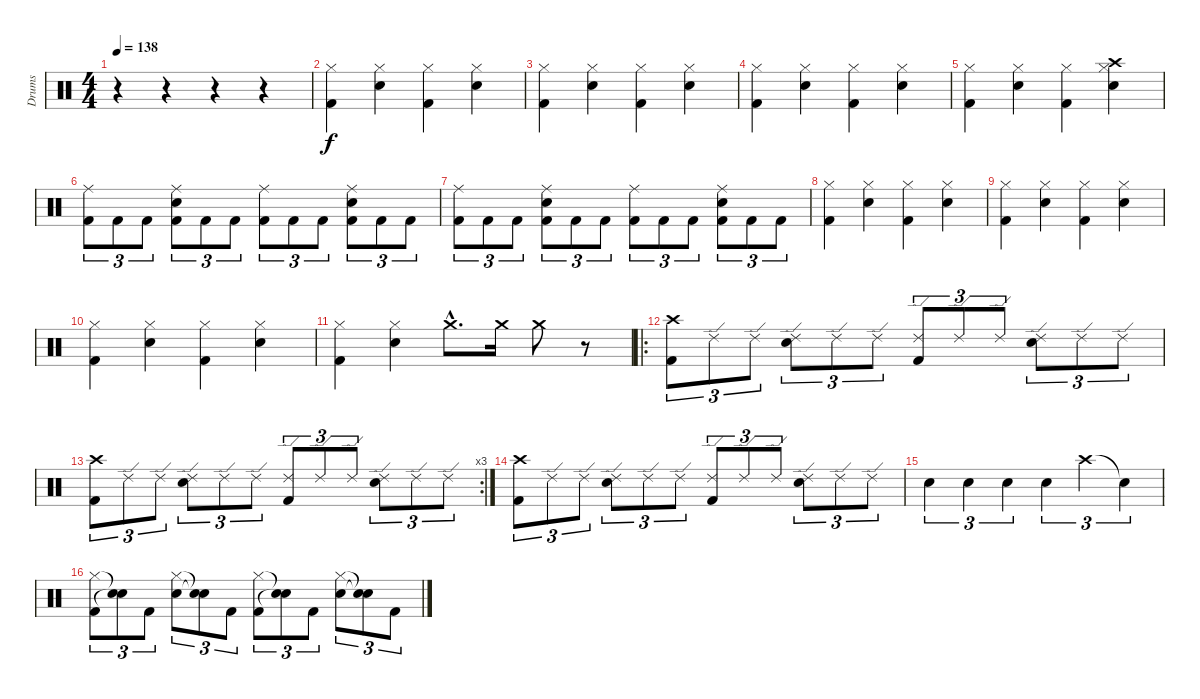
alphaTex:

\track ("Drums" "Drums") {instrument percussion}
\staff {score}
\articulation defaults
\ts (4 4)
\tempo 138
\clef neutral
\ks c
r.4{dy f} r.4 r.4 r.4 |
("Hi-Hat (closed)" "Kick (hit) 2").4 ("Hi-Hat (closed)" "Snare (hit) 2").4 ("Hi-Hat (closed)" "Kick (hit) 2").4 ("Hi-Hat (closed)" "Snare (hit) 2").4 |
("Hi-Hat (closed)" "Kick (hit) 2").4 ("Hi-Hat (closed)" "Snare (hit) 2").4 ("Hi-Hat (closed)" "Kick (hit) 2").4 ("Hi-Hat (closed)" "Snare (hit) 2").4 |
("Hi-Hat (closed)" "Kick (hit) 2").4 ("Hi-Hat (closed)" "Snare (hit) 2").4 ("Hi-Hat (closed)" "Kick (hit) 2").4 ("Hi-Hat (closed)" "Snare (hit) 2").4 |
("Hi-Hat (closed)" "Kick (hit) 2").4 ("Hi-Hat (closed)" "Snare (hit) 2").4 ("Hi-Hat (closed)" "Kick (hit) 2").4 ("Hi-Hat (closed)" "Snare (hit) 2" "Crash high (hit)").4 |
("Kick (hit) 2" "Ride (middle)").8{tu (3 2)} "Kick (hit) 2".8{tu (3 2)} "Kick (hit) 2".8{tu (3 2)} ("Kick (hit) 2" "Ride (middle)" "Snare (hit) 2").8{tu (3 2)} "Kick (hit) 2".8{tu (3 2)} "Kick (hit) 2".8{tu (3 2)} ("Kick (hit) 2" "Ride (middle)").8{tu (3 2)} "Kick (hit) 2".8{tu (3 2)} "Kick (hit) 2".8{tu (3 2)} ("Kick (hit) 2" "Ride (middle)" "Snare (hit) 2").8{tu (3 2)} "Kick (hit) 2".8{tu (3 2)} "Kick (hit) 2".8{tu (3 2)} |
("Kick (hit) 2" "Ride (middle)").8{tu (3 2)} "Kick (hit) 2".8{tu (3 2)} "Kick (hit) 2".8{tu (3 2)} ("Kick (hit) 2" "Ride (middle)" "Snare (hit) 2").8{tu (3 2)} "Kick (hit) 2".8{tu (3 2)} "Kick (hit) 2".8{tu (3 2)} ("Kick (hit) 2" "Ride (middle)").8{tu (3 2)} "Kick (hit) 2".8{tu (3 2)} "Kick (hit) 2".8{tu (3 2)} ("Kick (hit) 2" "Ride (middle)" "Snare (hit) 2").8{tu (3 2)} "Kick (hit) 2".8{tu (3 2)} "Kick (hit) 2".8{tu (3 2)} |
("Hi-Hat (closed)" "Kick (hit) 2").4 ("Hi-Hat (closed)" "Snare (hit) 2").4 ("Hi-Hat (closed)" "Kick (hit) 2").4 ("Hi-Hat (closed)" "Snare (hit) 2").4 |
("Hi-Hat (closed)" "Kick (hit) 2").4 ("Hi-Hat (closed)" "Snare (hit) 2").4 ("Hi-Hat (closed)" "Kick (hit) 2").4 ("Hi-Hat (closed)" "Snare (hit) 2").4 |
("Hi-Hat (closed)" "Kick (hit) 2").4 ("Hi-Hat (closed)" "Snare (hit) 2").4 ("Hi-Hat (closed)" "Kick (hit) 2").4 ("Hi-Hat (closed)" "Snare (hit) 2").4 |
("Hi-Hat (closed)" "Kick (hit) 2").4 ("Hi-Hat (closed)" "Snare (hit) 2").4 "Crash medium (hit)"{hac}.8{d} "Crash medium (hit)".16 "Crash medium (hit)".8 r.8 |
\ro
("Crash high (hit)" "Kick (hit) 2").8{tu (3 2)} "Ride (edge) 2".8{tu (3 2)} "Ride (edge) 2".8{tu (3 2)} ("Ride (edge) 2" "Snare (hit) 2").8{tu (3 2)} "Ride (edge) 2".8{tu (3 2)} "Ride (edge) 2".8{tu (3 2)} ("Ride (edge) 2" "Kick (hit) 2").8{tu (3 2)} "Ride (edge) 2".8{tu (3 2)} "Ride (edge) 2".8{tu (3 2)} ("Ride (edge) 2" "Snare (hit) 2").8{tu (3 2)} "Ride (edge) 2".8{tu (3 2)} "Ride (edge) 2".8{tu (3 2)} |
\rc 3
("Crash high (hit)" "Kick (hit) 2").8{tu (3 2)} "Ride (edge) 2".8{tu (3 2)} "Ride (edge) 2".8{tu (3 2)} ("Ride (edge) 2" "Snare (hit) 2").8{tu (3 2)} "Ride (edge) 2".8{tu (3 2)} "Ride (edge) 2".8{tu (3 2)} ("Ride (edge) 2" "Kick (hit) 2").8{tu (3 2)} "Ride (edge) 2".8{tu (3 2)} "Ride (edge) 2".8{tu (3 2)} ("Ride (edge) 2" "Snare (hit) 2").8{tu (3 2)} "Ride (edge) 2".8{tu (3 2)} "Ride (edge) 2".8{tu (3 2)} |
("Crash high (hit)" "Kick (hit) 2").8{tu (3 2)} "Ride (edge) 2".8{tu (3 2)} "Ride (edge) 2".8{tu (3 2)} ("Ride (edge) 2" "Snare (hit) 2").8{tu (3 2)} "Ride (edge) 2".8{tu (3 2)} "Ride (edge) 2".8{tu (3 2)} ("Ride (edge) 2" "Kick (hit) 2").8{tu (3 2)} "Ride (edge) 2".8{tu (3 2)} "Ride (edge) 2".8{tu (3 2)} ("Ride (edge) 2" "Snare (hit) 2").8{tu (3 2)} "Ride (edge) 2".8{tu (3 2)} "Ride (edge) 2".8{tu (3 2)} |
"Snare (hit) 2".4{tu (3 2)} "Snare (hit) 2".4{tu (3 2)} "Snare (hit) 2".4{tu (3 2)} "Snare (hit) 2".4{tu (3 2)} "Crash high (hit)".4{tu (3 2)} "Snare (hit)"{t}.4{tu (3 2)} |
("Hi-Hat (closed)" "Kick (hit) 2").8{tu (3 2)} ("Snare (hit)"{t} "Snare (hit)"{t}).8{tu (3 2)} "Kick (hit) 2".8{tu (3 2)} ("Hi-Hat (closed)" "Snare (hit) 2").8{tu (3 2)} ("Snare (hit)"{t} "Snare (hit)"{t}).8{tu (3 2)} "Kick (hit) 2".8{tu (3 2)} ("Hi-Hat (closed)" "Kick (hit) 2").8{tu (3 2)} ("Snare (hit)"{t} "Snare (hit)"{t}).8{tu (3 2)} "Kick (hit) 2".8{tu (3 2)} ("Hi-Hat (closed)" "Snare (hit) 2").8{tu (3 2)} ("Snare (hit)"{t} "Snare (hit)"{t}).8{tu (3 2)} "Kick (hit) 2".8{tu (3 2)}
